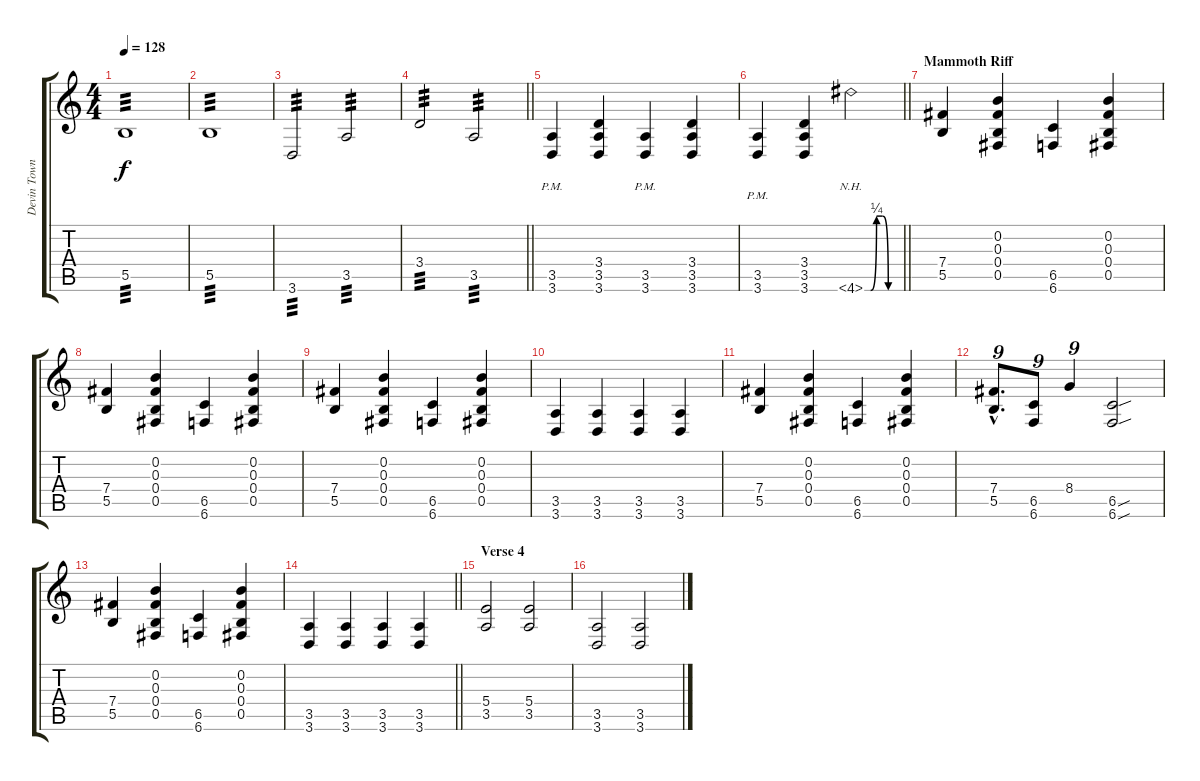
\track ("Devin Townsend" "Devin Town") {instrument distortionguitar}
\staff {score tabs}
\tuning (Eb4 B3 Gb3 B2 Gb2 B1) {hide}
\ts (4 4)
\tempo 128
\clef g2
\ks c
5.5.1{tp 3 dy f} |
5.5.1{tp 3} |
3.6.2{tp 3} 3.5.2{tp 3} |
\barLineRight lightlight
3.4.2{tp 3} 3.5.2{tp 3} |
(3.5{pm} 3.6{pm}).4 (3.4 3.5 3.6).4 (3.5{pm} 3.6{pm}).4 (3.4 3.5 3.6).4 |
\barLineRight lightlight
(3.5{pm} 3.6{pm}).4 (3.4 3.5 3.6).4 4.6{be (custom 0 0 10 0 20 1 30 1 40 0 60 0) nh}.2 |
\section ("" "Mammoth Riff")
(7.4 5.5).4 (0.2 0.3 0.4 0.5).4 (6.5 6.6).4 (0.2 0.3 0.4 0.5).4 |
(7.4 5.5).4 (0.2 0.3 0.4 0.5).4 (6.5 6.6).4 (0.2 0.3 0.4 0.5).4 |
(7.4 5.5).4 (0.2 0.3 0.4 0.5).4 (6.5 6.6).4 (0.2 0.3 0.4 0.5).4 |
(3.5 3.6).4 (3.5 3.6).4 (3.5 3.6).4 (3.5 3.6).4 |
(7.4 5.5).4 (0.2 0.3 0.4 0.5).4 (6.5 6.6).4 (0.2 0.3 0.4 0.5).4 |
(7.4{hac} 5.5{hac}).8{d tu (9 8)} (6.5 6.6).8{tu (9 8)} 8.4.4{tu (9 8)} (6.5{sou} 6.6{sou}).2 |
(7.4 5.5).4 (0.2 0.3 0.4 0.5).4 (6.5 6.6).4 (0.2 0.3 0.4 0.5).4 |
\barLineRight lightlight
(3.5 3.6).4 (3.5 3.6).4 (3.5 3.6).4 (3.5 3.6).4 |
\section ("" "Verse 4")
(5.4 3.5).2 (5.4 3.5).2 |
(3.5 3.6).2 (3.5 3.6).2
